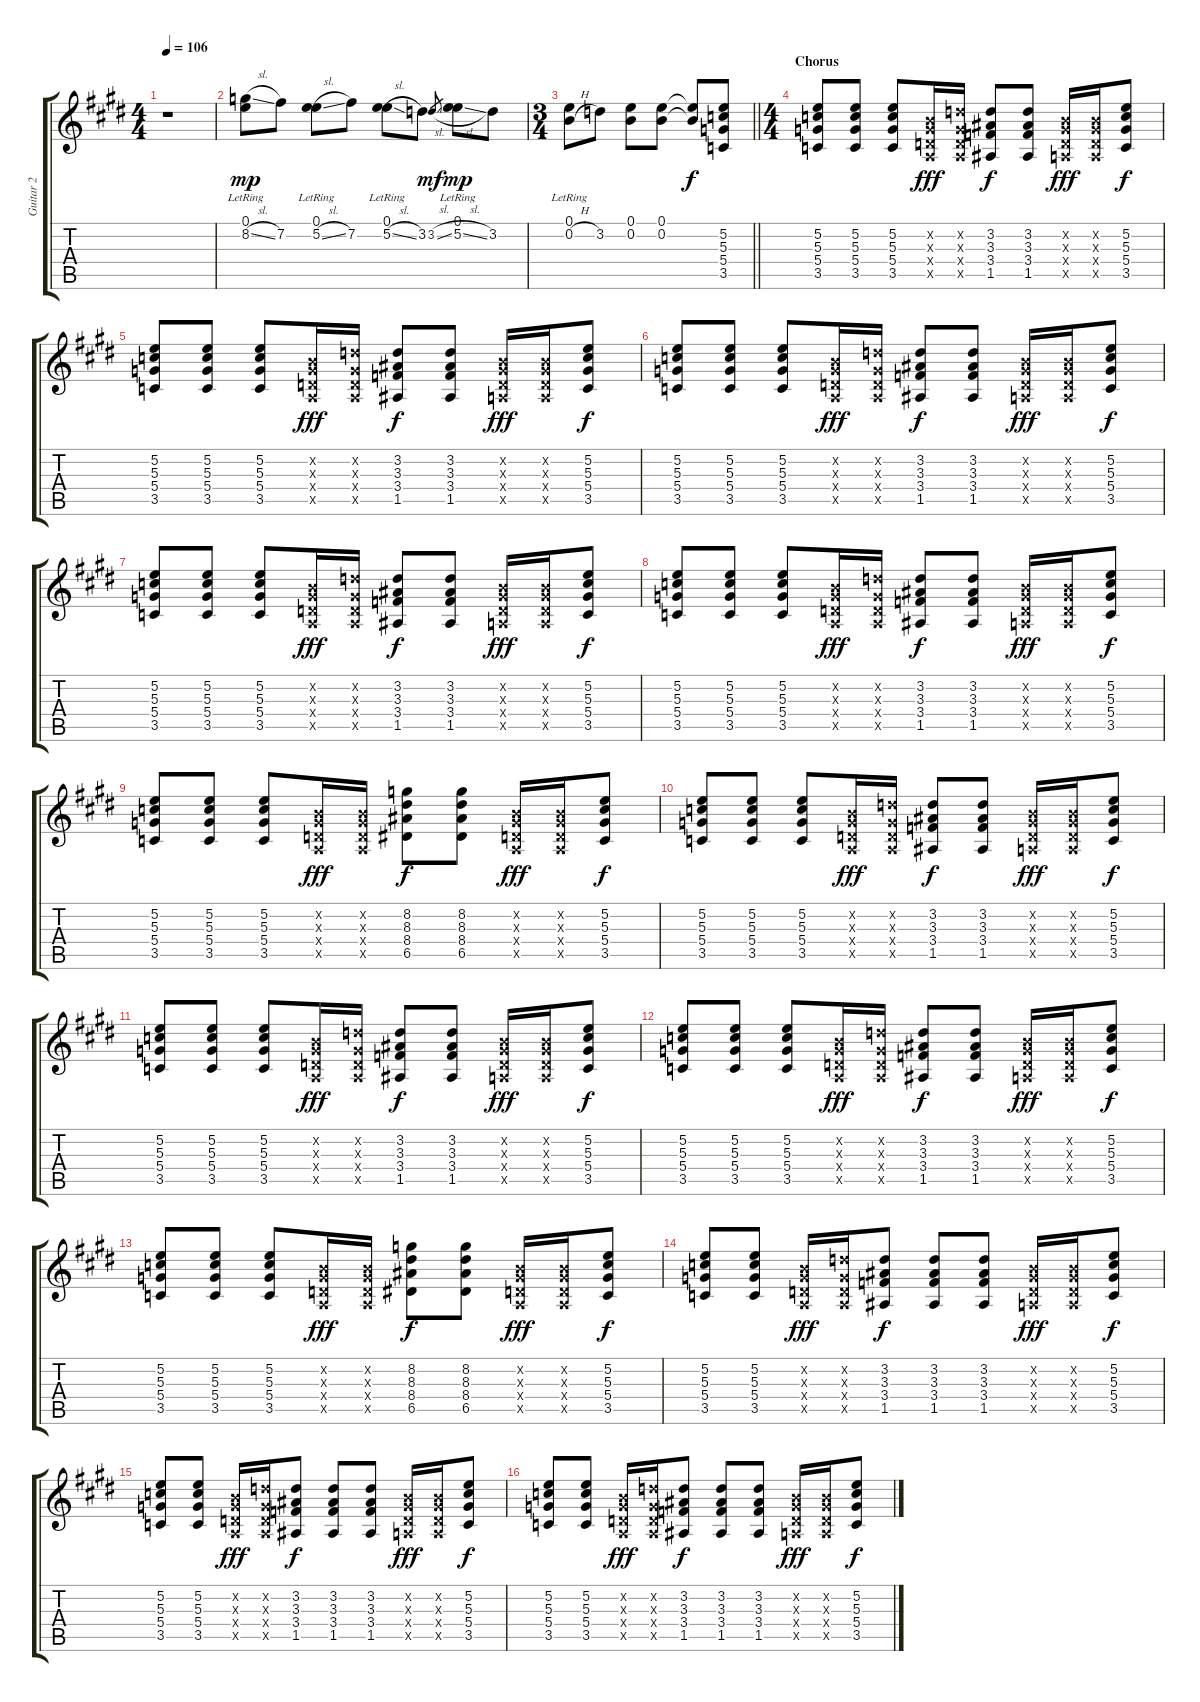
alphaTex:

\track ("Guitar 2" "Guitar 2") {instrument distortionguitar}
\staff {score tabs}
\tuning (E4 B3 G3 D3 A2 E2) {hide}
\ts (4 4)
\tempo 106
\clef g2
\ks e
r.1{dy f} |
(0.1{lr} 8.2{sl}).8{dy mp} 7.2.8 (0.1{lr} 5.2{sl}).8 7.2.8 (0.1{lr} 5.2{sl}).8 3.2.8 3.2{sl}.8{gr dy mf} (0.1{lr} 5.2{sl}).8{dy mp} 3.2.8 |
\ts (3 4)
\barLineRight lightlight
(0.1{lr} 0.2{h}).8 3.2.8 (0.1 0.2).8 (0.1 0.2).8 (0.1{t} 0.2{t}).8{dy f} (5.2 5.3 5.4 3.5).8{volume 8} |
\ts (4 4)
\section ("" "Chorus")
(5.2 5.3 5.4 3.5).8{volume 8} (5.2 5.3 5.4 3.5).8 (5.2 5.3 5.4 3.5).8 (0.2{x} 0.3{x} 0.4{x} 0.5{x}).16{dy fff} (3.2{x} 0.3{x} 0.4{x} 0.5{x}).16 (3.2 3.3 3.4 1.5).8{dy f} (3.2 3.3 3.4 1.5).8 (0.2{x} 0.3{x} 0.4{x} 0.5{x}).16{dy fff} (0.2{x} 0.3{x} 0.4{x} 0.5{x}).16 (5.2 5.3 5.4 3.5).8{dy f} |
(5.2 5.3 5.4 3.5).8 (5.2 5.3 5.4 3.5).8 (5.2 5.3 5.4 3.5).8 (0.2{x} 0.3{x} 0.4{x} 0.5{x}).16{dy fff} (3.2{x} 0.3{x} 0.4{x} 0.5{x}).16 (3.2 3.3 3.4 1.5).8{dy f} (3.2 3.3 3.4 1.5).8 (0.2{x} 0.3{x} 0.4{x} 0.5{x}).16{dy fff} (0.2{x} 0.3{x} 0.4{x} 0.5{x}).16 (5.2 5.3 5.4 3.5).8{dy f} |
(5.2 5.3 5.4 3.5).8 (5.2 5.3 5.4 3.5).8 (5.2 5.3 5.4 3.5).8 (0.2{x} 0.3{x} 0.4{x} 0.5{x}).16{dy fff} (3.2{x} 0.3{x} 0.4{x} 0.5{x}).16 (3.2 3.3 3.4 1.5).8{dy f} (3.2 3.3 3.4 1.5).8 (0.2{x} 0.3{x} 0.4{x} 0.5{x}).16{dy fff} (0.2{x} 0.3{x} 0.4{x} 0.5{x}).16 (5.2 5.3 5.4 3.5).8{dy f} |
(5.2 5.3 5.4 3.5).8 (5.2 5.3 5.4 3.5).8 (5.2 5.3 5.4 3.5).8 (0.2{x} 0.3{x} 0.4{x} 0.5{x}).16{dy fff} (3.2{x} 0.3{x} 0.4{x} 0.5{x}).16 (3.2 3.3 3.4 1.5).8{dy f} (3.2 3.3 3.4 1.5).8 (0.2{x} 0.3{x} 0.4{x} 0.5{x}).16{dy fff} (0.2{x} 0.3{x} 0.4{x} 0.5{x}).16 (5.2 5.3 5.4 3.5).8{dy f} |
(5.2 5.3 5.4 3.5).8 (5.2 5.3 5.4 3.5).8 (5.2 5.3 5.4 3.5).8 (0.2{x} 0.3{x} 0.4{x} 0.5{x}).16{dy fff} (3.2{x} 0.3{x} 0.4{x} 0.5{x}).16 (3.2 3.3 3.4 1.5).8{dy f} (3.2 3.3 3.4 1.5).8 (0.2{x} 0.3{x} 0.4{x} 0.5{x}).16{dy fff} (0.2{x} 0.3{x} 0.4{x} 0.5{x}).16 (5.2 5.3 5.4 3.5).8{dy f} |
(5.2 5.3 5.4 3.5).8 (5.2 5.3 5.4 3.5).8 (5.2 5.3 5.4 3.5).8 (0.2{x} 0.3{x} 0.4{x} 0.5{x}).16{dy fff} (0.2{x} 0.3{x} 0.4{x} 0.5{x}).16 (8.2 8.3 8.4 6.5).8{dy f} (8.2 8.3 8.4 6.5).8 (0.2{x} 0.3{x} 0.4{x} 0.5{x}).16{dy fff} (0.2{x} 0.3{x} 0.4{x} 0.5{x}).16 (5.2 5.3 5.4 3.5).8{dy f} |
(5.2 5.3 5.4 3.5).8 (5.2 5.3 5.4 3.5).8 (5.2 5.3 5.4 3.5).8 (0.2{x} 0.3{x} 0.4{x} 0.5{x}).16{dy fff} (3.2{x} 0.3{x} 0.4{x} 0.5{x}).16 (3.2 3.3 3.4 1.5).8{dy f} (3.2 3.3 3.4 1.5).8 (0.2{x} 0.3{x} 0.4{x} 0.5{x}).16{dy fff} (0.2{x} 0.3{x} 0.4{x} 0.5{x}).16 (5.2 5.3 5.4 3.5).8{dy f} |
(5.2 5.3 5.4 3.5).8 (5.2 5.3 5.4 3.5).8 (5.2 5.3 5.4 3.5).8 (0.2{x} 0.3{x} 0.4{x} 0.5{x}).16{dy fff} (3.2{x} 0.3{x} 0.4{x} 0.5{x}).16 (3.2 3.3 3.4 1.5).8{dy f} (3.2 3.3 3.4 1.5).8 (0.2{x} 0.3{x} 0.4{x} 0.5{x}).16{dy fff} (0.2{x} 0.3{x} 0.4{x} 0.5{x}).16 (5.2 5.3 5.4 3.5).8{dy f} |
(5.2 5.3 5.4 3.5).8 (5.2 5.3 5.4 3.5).8 (5.2 5.3 5.4 3.5).8 (0.2{x} 0.3{x} 0.4{x} 0.5{x}).16{dy fff} (3.2{x} 0.3{x} 0.4{x} 0.5{x}).16 (3.2 3.3 3.4 1.5).8{dy f} (3.2 3.3 3.4 1.5).8 (0.2{x} 0.3{x} 0.4{x} 0.5{x}).16{dy fff} (0.2{x} 0.3{x} 0.4{x} 0.5{x}).16 (5.2 5.3 5.4 3.5).8{dy f} |
(5.2 5.3 5.4 3.5).8 (5.2 5.3 5.4 3.5).8 (5.2 5.3 5.4 3.5).8 (0.2{x} 0.3{x} 0.4{x} 0.5{x}).16{dy fff} (0.2{x} 0.3{x} 0.4{x} 0.5{x}).16 (8.2 8.3 8.4 6.5).8{dy f} (8.2 8.3 8.4 6.5).8 (0.2{x} 0.3{x} 0.4{x} 0.5{x}).16{dy fff} (0.2{x} 0.3{x} 0.4{x} 0.5{x}).16 (5.2 5.3 5.4 3.5).8{dy f} |
(5.2 5.3 5.4 3.5).8 (5.2 5.3 5.4 3.5).8 (0.2{x} 0.3{x} 0.4{x} 0.5{x}).16{dy fff} (3.2{x} 0.3{x} 0.4{x} 0.5{x}).16 (3.2 3.3 3.4 1.5).8{dy f} (3.2 3.3 3.4 1.5).8 (3.2 3.3 3.4 1.5).8 (0.2{x} 0.3{x} 0.4{x} 0.5{x}).16{dy fff} (0.2{x} 0.3{x} 0.4{x} 0.5{x}).16 (5.2 5.3 5.4 3.5).8{dy f} |
(5.2 5.3 5.4 3.5).8 (5.2 5.3 5.4 3.5).8 (0.2{x} 0.3{x} 0.4{x} 0.5{x}).16{dy fff} (3.2{x} 0.3{x} 0.4{x} 0.5{x}).16 (3.2 3.3 3.4 1.5).8{dy f} (3.2 3.3 3.4 1.5).8 (3.2 3.3 3.4 1.5).8 (0.2{x} 0.3{x} 0.4{x} 0.5{x}).16{dy fff} (0.2{x} 0.3{x} 0.4{x} 0.5{x}).16 (5.2 5.3 5.4 3.5).8{dy f} |
(5.2 5.3 5.4 3.5).8 (5.2 5.3 5.4 3.5).8 (0.2{x} 0.3{x} 0.4{x} 0.5{x}).16{dy fff} (3.2{x} 0.3{x} 0.4{x} 0.5{x}).16 (3.2 3.3 3.4 1.5).8{dy f} (3.2 3.3 3.4 1.5).8 (3.2 3.3 3.4 1.5).8 (0.2{x} 0.3{x} 0.4{x} 0.5{x}).16{dy fff} (0.2{x} 0.3{x} 0.4{x} 0.5{x}).16 (5.2 5.3 5.4 3.5).8{dy f}
